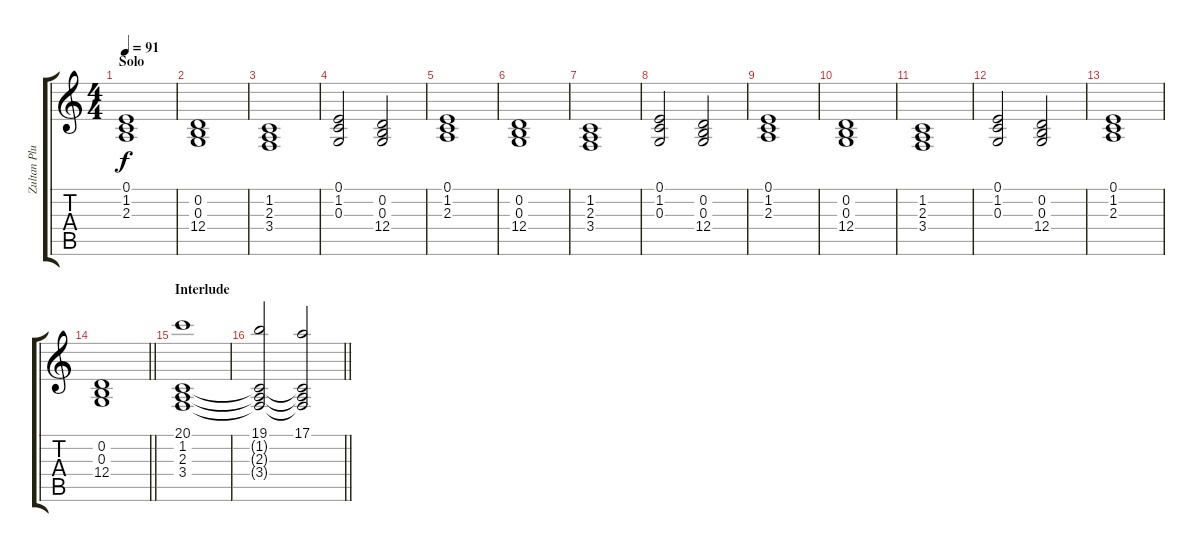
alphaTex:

\track ("Zultan Pluto (Keyboard)" "Zultan Plu") {instrument pad2warm}
\staff {score tabs}
\tuning (E4 B3 G3 D3 A2 E2) {hide}
\ts (4 4)
\section ("" "Solo")
\tempo 91
\clef g2
\ks c
(0.1 1.2 2.3).1{dy f volume 9} |
(0.2 0.3 12.4).1 |
(1.2 2.3 3.4).1 |
(0.1 1.2 0.3).2 (0.2 0.3 12.4).2 |
(0.1 1.2 2.3).1 |
(0.2 0.3 12.4).1 |
(1.2 2.3 3.4).1 |
(0.1 1.2 0.3).2 (0.2 0.3 12.4).2 |
(0.1 1.2 2.3).1 |
(0.2 0.3 12.4).1 |
(1.2 2.3 3.4).1 |
(0.1 1.2 0.3).2 (0.2 0.3 12.4).2 |
(0.1 1.2 2.3).1 |
\barLineRight lightlight
(0.2 0.3 12.4).1 |
\section ("" "Interlude")
(20.1 1.2 2.3 3.4).1{volume 9} |
\barLineRight lightlight
(19.1 1.2{t} 2.3{t} 3.4{t}).2 (17.1 1.2{t} 2.3{t} 3.4{t}).2
